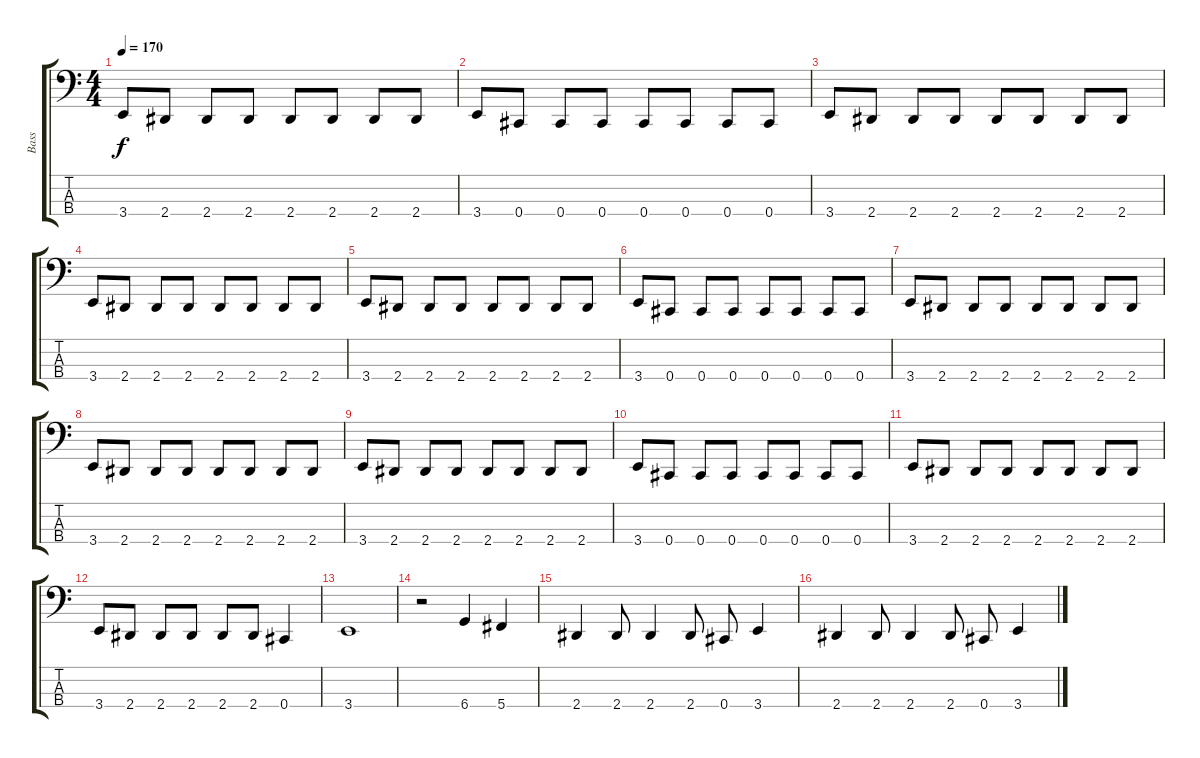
\track ("Bass" "Bass") {instrument electricbasspick}
\staff {score tabs}
\tuning (E2 B1 Gb1 Db1) {hide}
\ts (4 4)
\tempo 170
\clef f4
\ks c
3.4.8{dy f} 2.4.8 2.4.8 2.4.8 2.4.8 2.4.8 2.4.8 2.4.8 |
3.4.8 0.4.8 0.4.8 0.4.8 0.4.8 0.4.8 0.4.8 0.4.8 |
3.4.8 2.4.8 2.4.8 2.4.8 2.4.8 2.4.8 2.4.8 2.4.8 |
3.4.8 2.4.8 2.4.8 2.4.8 2.4.8 2.4.8 2.4.8 2.4.8 |
3.4.8 2.4.8 2.4.8 2.4.8 2.4.8 2.4.8 2.4.8 2.4.8 |
3.4.8 0.4.8 0.4.8 0.4.8 0.4.8 0.4.8 0.4.8 0.4.8 |
3.4.8 2.4.8 2.4.8 2.4.8 2.4.8 2.4.8 2.4.8 2.4.8 |
3.4.8 2.4.8 2.4.8 2.4.8 2.4.8 2.4.8 2.4.8 2.4.8 |
3.4.8 2.4.8 2.4.8 2.4.8 2.4.8 2.4.8 2.4.8 2.4.8 |
3.4.8 0.4.8 0.4.8 0.4.8 0.4.8 0.4.8 0.4.8 0.4.8 |
3.4.8 2.4.8 2.4.8 2.4.8 2.4.8 2.4.8 2.4.8 2.4.8 |
3.4.8 2.4.8 2.4.8 2.4.8 2.4.8 2.4.8 0.4.4 |
3.4.1 |
r.2 6.4.4 5.4.4 |
2.4.4 2.4.8 2.4.4 2.4.8 0.4.8 3.4.4 |
2.4.4 2.4.8 2.4.4 2.4.8 0.4.8 3.4.4
